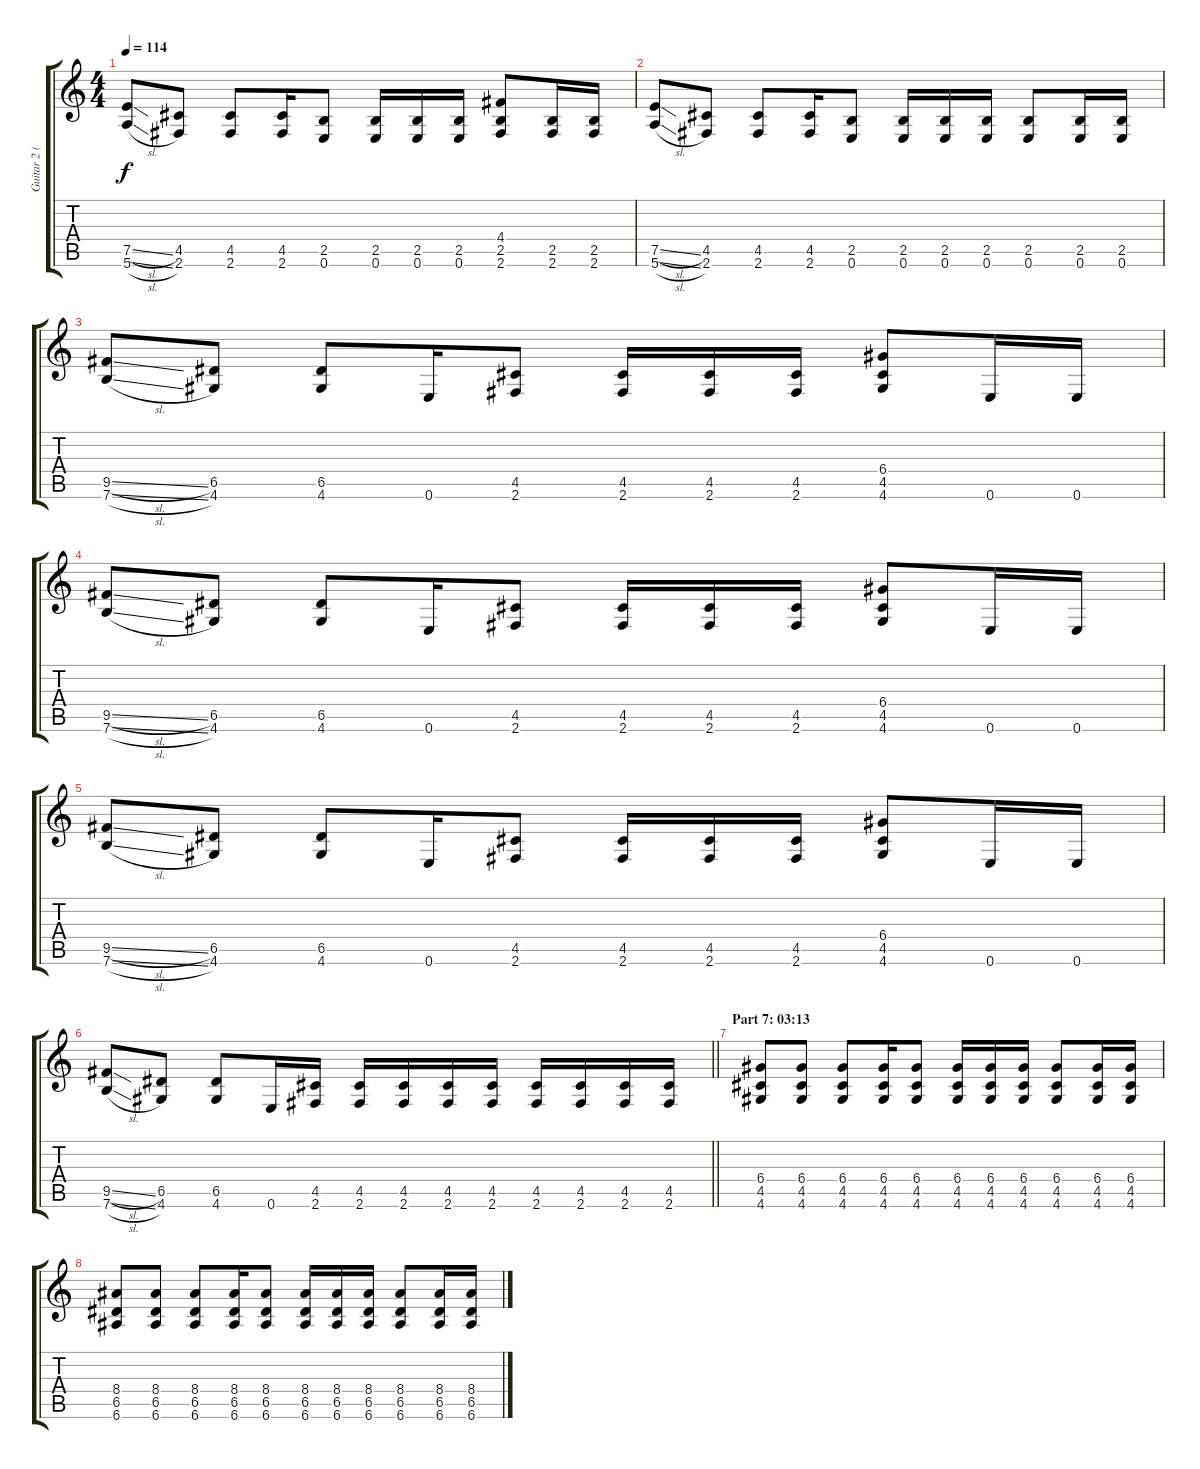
\track ("Guitar 2 (Distortion)" "Guitar 2 (") {instrument distortionguitar}
\staff {score tabs}
\tuning (E4 B3 G3 D3 A2 E2) {hide}
\ts (4 4)
\tempo 114
\clef g2
\ks c
(7.5{sl} 5.6{sl}).8{dy f} (4.5 2.6).8 (4.5 2.6).8 (4.5 2.6).16 (2.5 0.6).8 (2.5 0.6).16 (2.5 0.6).16 (2.5 0.6).16 (4.4 2.5 2.6).8 (2.5 2.6).16 (2.5 2.6).16 |
(7.5{sl} 5.6{sl}).8 (4.5 2.6).8 (4.5 2.6).8 (4.5 2.6).16 (2.5 0.6).8 (2.5 0.6).16 (2.5 0.6).16 (2.5 0.6).16 (2.5 0.6).8 (2.5 0.6).16 (2.5 0.6).16 |
(9.5{sl} 7.6{sl}).8 (6.5 4.6).8 (6.5 4.6).8 0.6.16 (4.5 2.6).8 (4.5 2.6).16 (4.5 2.6).16 (4.5 2.6).16 (6.4 4.5 4.6).8 0.6.16 0.6.16 |
(9.5{sl} 7.6{sl}).8 (6.5 4.6).8 (6.5 4.6).8 0.6.16 (4.5 2.6).8 (4.5 2.6).16 (4.5 2.6).16 (4.5 2.6).16 (6.4 4.5 4.6).8 0.6.16 0.6.16 |
(9.5{sl} 7.6{sl}).8 (6.5 4.6).8 (6.5 4.6).8 0.6.16 (4.5 2.6).8 (4.5 2.6).16 (4.5 2.6).16 (4.5 2.6).16 (6.4 4.5 4.6).8 0.6.16 0.6.16 |
\barLineRight lightlight
(9.5{sl} 7.6{sl}).8 (6.5 4.6).8 (6.5 4.6).8 0.6.16 (4.5 2.6).16 (4.5 2.6).16 (4.5 2.6).16 (4.5 2.6).16 (4.5 2.6).16 (4.5 2.6).16 (4.5 2.6).16 (4.5 2.6).16 (4.5 2.6).16 |
\section ("" "Part 7: 03:13")
(6.4 4.5 4.6).8 (6.4 4.5 4.6).8 (6.4 4.5 4.6).8 (6.4 4.5 4.6).16 (6.4 4.5 4.6).8 (6.4 4.5 4.6).16 (6.4 4.5 4.6).16 (6.4 4.5 4.6).16 (6.4 4.5 4.6).8 (6.4 4.5 4.6).16 (6.4 4.5 4.6).16 |
(8.4 6.5 6.6).8 (8.4 6.5 6.6).8 (8.4 6.5 6.6).8 (8.4 6.5 6.6).16 (8.4 6.5 6.6).8 (8.4 6.5 6.6).16 (8.4 6.5 6.6).16 (8.4 6.5 6.6).16 (8.4 6.5 6.6).8 (8.4 6.5 6.6).16 (8.4 6.5 6.6).16
